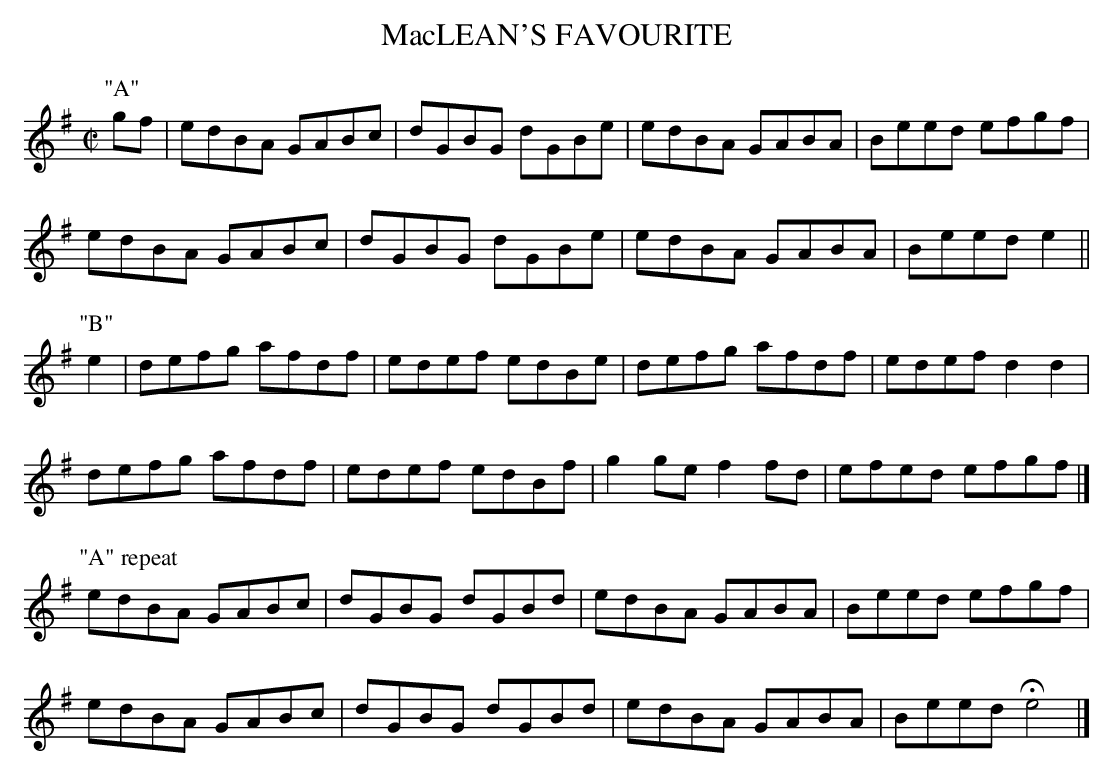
X:1
T:MacLEAN'S FAVOURITE
M:C|
L:1/8
K:Em
P:"A"
gf|edBA GABc|dGBG dGBe|edBA GABA|Beed efgf|
edBA GABc|dGBG dGBe|edBA GABA|Beed e2||
P:"B"
e2|defg afdf|edef edBe|defg afdf|edef d2d2|
defg afdf|edef edBf|g2ge f2fd|efed efgf|]
P:"A" repeat
edBA GABc|dGBG dGBd|edBA GABA|Beed efgf|
edBA GABc|dGBG dGBd|edBA GABA|Beed He4|]
